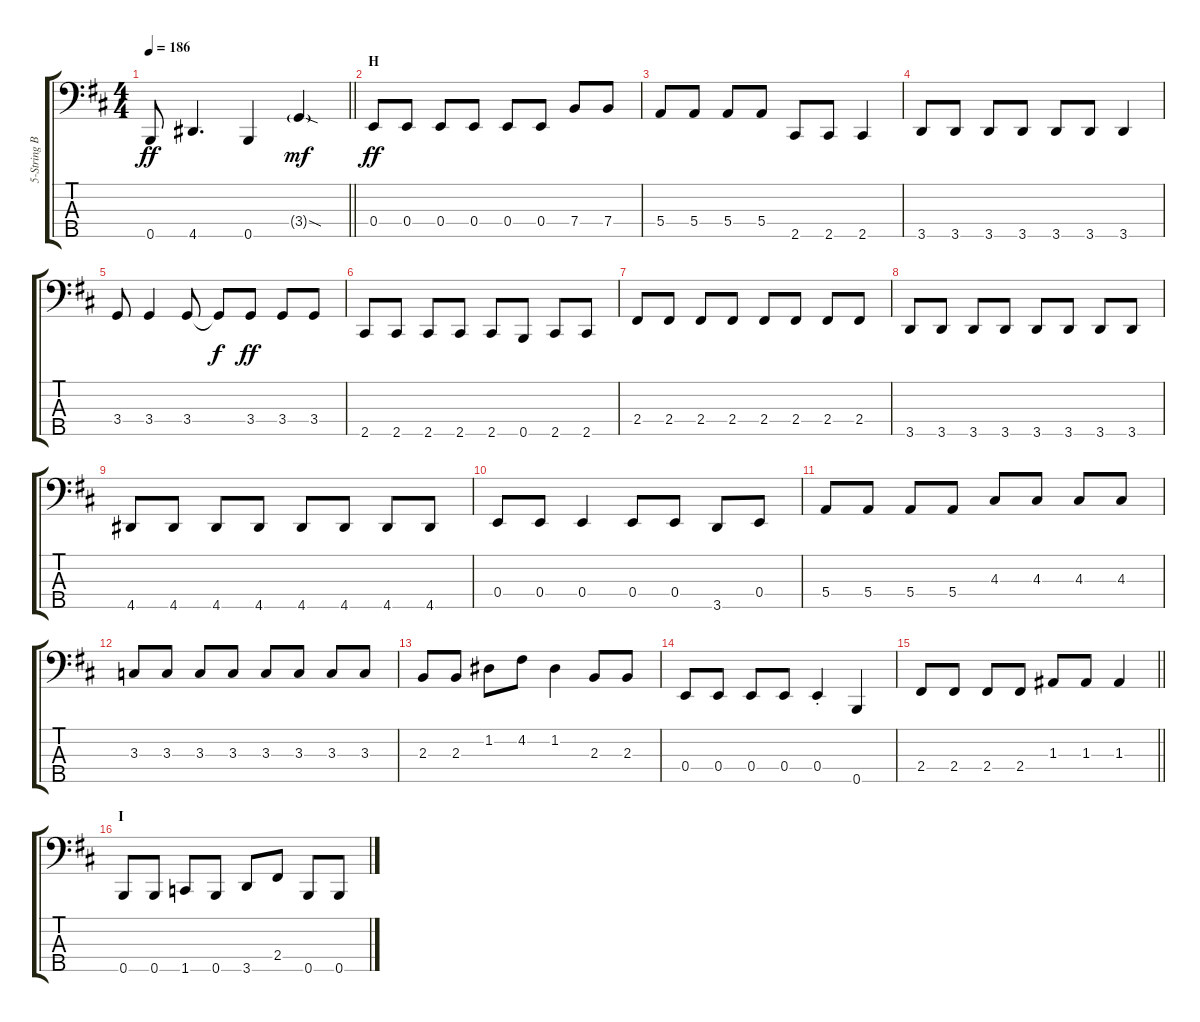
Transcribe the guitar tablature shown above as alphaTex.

\track ("5-String Bass" "5-String B") {instrument electricbasspick}
\staff {score tabs}
\tuning (G2 D2 A1 E1 B0) {hide}
\ts (4 4)
\tempo 186
\clef f4
\barLineRight lightlight
\ks d
0.5.8{dy ff} 4.5.4{d} 0.5.4 3.4{sod g}.4{dy mf} |
\section ("" "H")
0.4.8{dy ff} 0.4.8 0.4.8 0.4.8 0.4.8 0.4.8 7.4.8 7.4.8 |
5.4.8 5.4.8 5.4.8 5.4.8 2.5.8 2.5.8 2.5.4 |
3.5.8 3.5.8 3.5.8 3.5.8 3.5.8 3.5.8 3.5.4 |
3.4.8 3.4.4 3.4.8 3.4{t}.8{dy f} 3.4.8{dy ff} 3.4.8 3.4.8 |
2.5.8 2.5.8 2.5.8 2.5.8 2.5.8 0.5.8 2.5.8 2.5.8 |
2.4.8 2.4.8 2.4.8 2.4.8 2.4.8 2.4.8 2.4.8 2.4.8 |
3.5.8 3.5.8 3.5.8 3.5.8 3.5.8 3.5.8 3.5.8 3.5.8 |
4.5.8 4.5.8 4.5.8 4.5.8 4.5.8 4.5.8 4.5.8 4.5.8 |
0.4.8 0.4.8 0.4.4 0.4.8 0.4.8 3.5.8 0.4.8 |
5.4.8 5.4.8 5.4.8 5.4.8 4.3.8 4.3.8 4.3.8 4.3.8 |
3.3.8 3.3.8 3.3.8 3.3.8 3.3.8 3.3.8 3.3.8 3.3.8 |
2.3.8 2.3.8 1.2.8 4.2.8 1.2.4 2.3.8 2.3.8 |
0.4.8 0.4.8 0.4.8 0.4.8 0.4{st}.4 0.5.4 |
\barLineRight lightlight
2.4.8 2.4.8 2.4.8 2.4.8 1.3.8 1.3.8 1.3.4 |
\section ("" "I")
0.5.8 0.5.8 1.5.8 0.5.8 3.5.8 2.4.8 0.5.8 0.5.8
